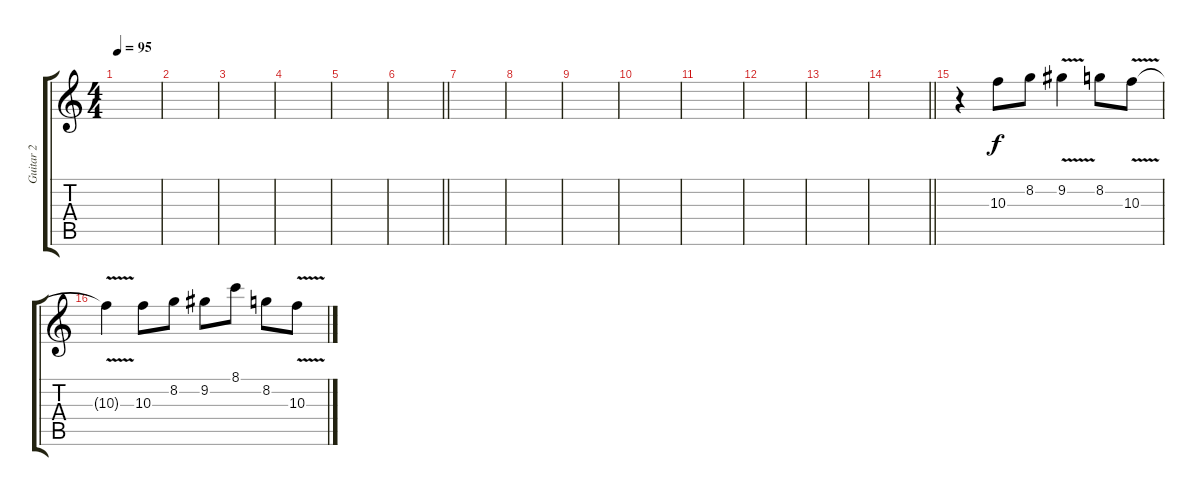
\track ("Guitar 2" "Guitar 2") {instrument distortionguitar}
\staff {score tabs}
\tuning (E4 B3 G3 D3 A2 E2) {hide}
\ts (4 4)
\tempo 95
\clef g2
\ks c
|
|
|
|
|
\barLineRight lightlight
|
|
|
|
|
|
|
|
\barLineRight lightlight
|
r.4{volume 13 instrument distortionguitar} 10.3.8 8.2.8 9.2{v}.4 8.2.8 10.3{v}.8 |
10.3{t}.4 10.3.8 8.2.8 9.2.8 8.1.8 8.2.8 10.3{v}.8
